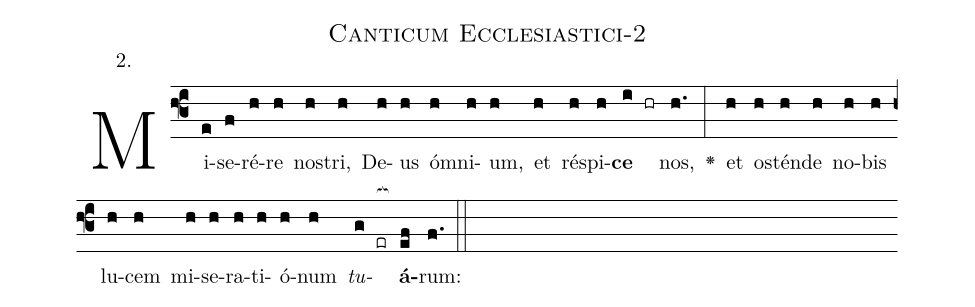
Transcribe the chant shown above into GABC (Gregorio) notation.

name: Canticum Ecclesiastici-2;
annotation: 2.;
%%
(f3)Mi(e)se(f)ré(h)re(h) no(h)stri,(h) De(h)us(h) óm(h)ni(h)um,(h) et(h) ré(h)spi(h)<b>ce</b>(i hr) nos,(h.) <v>\greheightstar</v>(:) et(h) o(h)stén(h)de(h) no(h)bis(h) lu(h)cem(h) mi(h)se(h)ra(h)ti(h)ó(h)num(h) <i>tu</i>(g er[ocb:1{])<b>á</b>(ef[ocb:0}])rum:(f.) (::)


%E(h) u(h) o(h) u(g) a(ef) e.(f.) (::)
